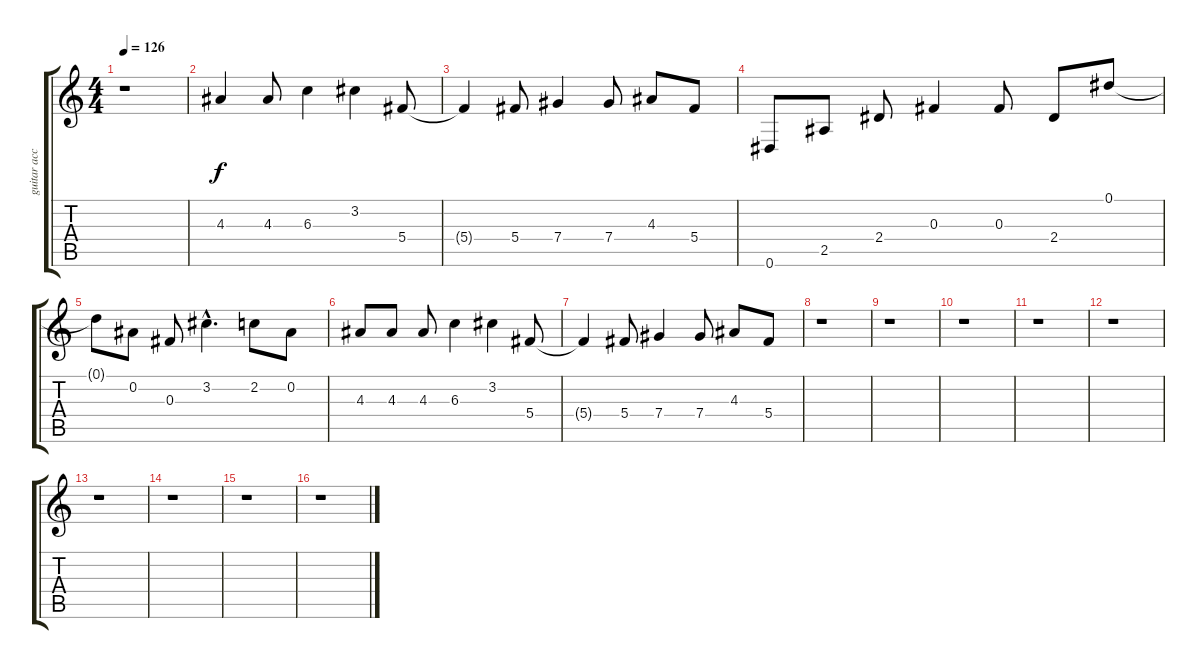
\track ("guitar acc" "guitar acc") {instrument acousticguitarnylon}
\staff {score tabs}
\tuning (Eb4 Bb3 Gb3 Db3 Ab2 Eb2) {hide}
\ts (4 4)
\tempo 126
\clef g2
\ks c
r.1{dy f instrument acousticguitarnylon} |
4.3.4 4.3.8 6.3.4 3.2.4 5.4.8 |
5.4{t}.4 5.4.8 7.4.4 7.4.8 4.3.8 5.4.8 |
0.6.8 2.5.8 2.4.8 0.3.4 0.3.8 2.4.8 0.1.8 |
0.1{t}.8 0.2.8 0.3.8 3.2{hac}.4{d} 2.2.8 0.2.8 |
4.3.8 4.3.8 4.3.8 6.3.4 3.2.4 5.4.8 |
5.4{t}.4 5.4.8 7.4.4 7.4.8 4.3.8 5.4.8 |
r.1 |
r.1 |
r.1 |
r.1 |
r.1 |
r.1 |
r.1 |
r.1 |
r.1
